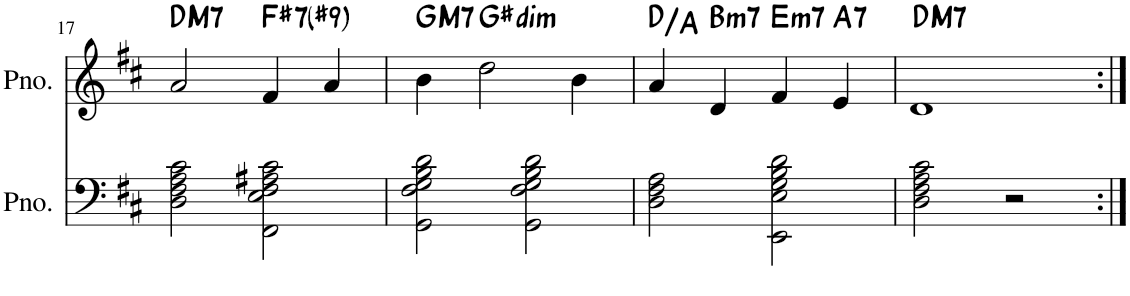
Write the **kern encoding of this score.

**kern	**kern	**harte
*part2	*part1	*part1
*staff2	*staff1	*
*I"Piano	*I"Piano	*
*I'Pno.	*I'Pno.	*
!!LO:PB:g=z
*clefF4	*clefG2	*
*k[f#c#]	*k[f#c#]	*
*M4/4	*M4/4	*
=17	=17	=17
!	!	!LO:H:kt=M7
2D\ 2F#\ 2A\ 2c#\	2a/	D:maj7
!	!	!LO:H:kt=7
2FF#\ 2E\ 2F#\ 2A#X\ 2c#\	4f#/	F#:7(#9)
.	4a/	.
=18	=18	=18
!	!	!LO:H:kt=M7
2GG\ 2F#\ 2G\ 2B\ 2d\	4b\	G:maj7
!	!	!LO:H:kt=dim
.	2dd\	G#:dim
2GG\ 2F#\ 2G\ 2B\ 2d\	.	.
.	4b\	.
=19	=19	=19
2D\ 2F#\ 2A\	4a/	D:maj/5
!	!	!LO:H:kt=m7
.	4d/	B:min7
!	!	!LO:H:kt=m7
2EE\ 2E\ 2G\ 2B\ 2d\	4f#/	E:min7
!	!	!LO:H:kt=7
.	4e/	A:7
=20	=20	=20
!	!	!LO:H:kt=M7
2D\ 2F#\ 2A\ 2c#\	1d	D:maj7
2r	.	.
=:|!	=:|!	=:|!
*-	*-	*-
